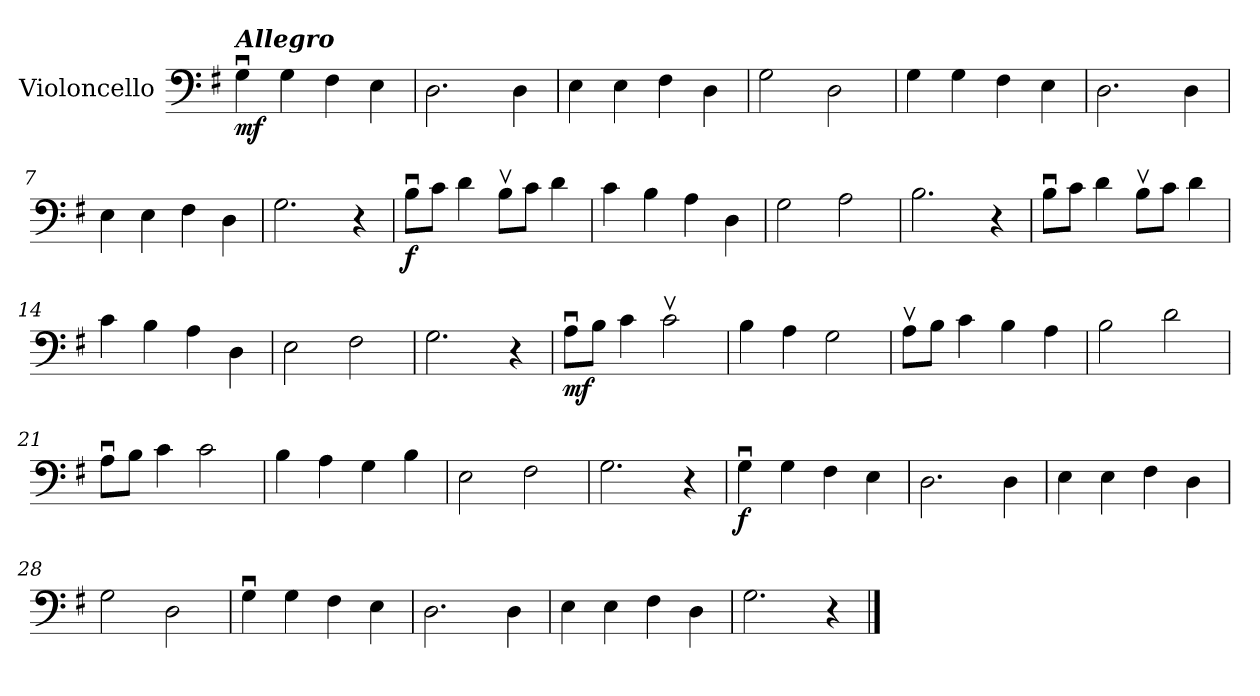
**kern	**dynam
*part1	*part1
*staff1	*staff1
*I"Violoncello	*
*I'Vc.	*
*clefF4	*
*k[f#]	*
=1	=1
!LO:TX:a:Bi:t=Allegro	!
!	!LO:DY:b
4Gu\	mf
4G\	.
4F#\	.
4E\	.
=2	=2
2.D\	.
4D\	.
=3	=3
4E\	.
4E\	.
4F#\	.
4D\	.
=4	=4
2G\	.
2D\	.
=5	=5
4G\	.
4G\	.
4F#\	.
4E\	.
=6	=6
2.D\	.
4D\	.
=7	=7
4E\	.
4E\	.
4F#\	.
4D\	.
=8	=8
2.G\	.
4r	.
!!LO:LB:g=z
=9	=9
!	!LO:DY:b
8Bu\L	f
8c\J	.
4d\	.
8Bv\L	.
8c\J	.
4d\	.
=10	=10
4c\	.
4B\	.
4A\	.
4D\	.
=11	=11
2G\	.
2A\	.
=12	=12
2.B\	.
4r	.
=13	=13
8Bu\L	.
8c\J	.
4d\	.
8Bv\L	.
8c\J	.
4d\	.
=14	=14
4c\	.
4B\	.
4A\	.
4D\	.
=15	=15
2E\	.
2F#\	.
!!LO:LB:g=z
=16	=16
2.G\	.
4r	.
=17	=17
!	!LO:DY:b
8Au\L	mf
8B\J	.
4c\	.
2cv\	.
=18	=18
4B\	.
4A\	.
2G\	.
=19	=19
8Av\L	.
8B\J	.
4c\	.
4B\	.
4A\	.
=20	=20
2B\	.
2d\	.
=21	=21
8Au\L	.
8B\J	.
4c\	.
2c\	.
=22	=22
4B\	.
4A\	.
4G\	.
4B\	.
=23	=23
2E\	.
2F#\	.
!!LO:LB:g=z
=24	=24
2.G\	.
4r	.
=25	=25
!	!LO:DY:b
4Gu\	f
4G\	.
4F#\	.
4E\	.
=26	=26
2.D\	.
4D\	.
=27	=27
4E\	.
4E\	.
4F#\	.
4D\	.
=28	=28
2G\	.
2D\	.
=29	=29
4Gu\	.
4G\	.
4F#\	.
4E\	.
=30	=30
2.D\	.
4D\	.
=31	=31
4E\	.
4E\	.
4F#\	.
4D\	.
=32	=32
2.G\	.
4r	.
==	==
*-	*-
